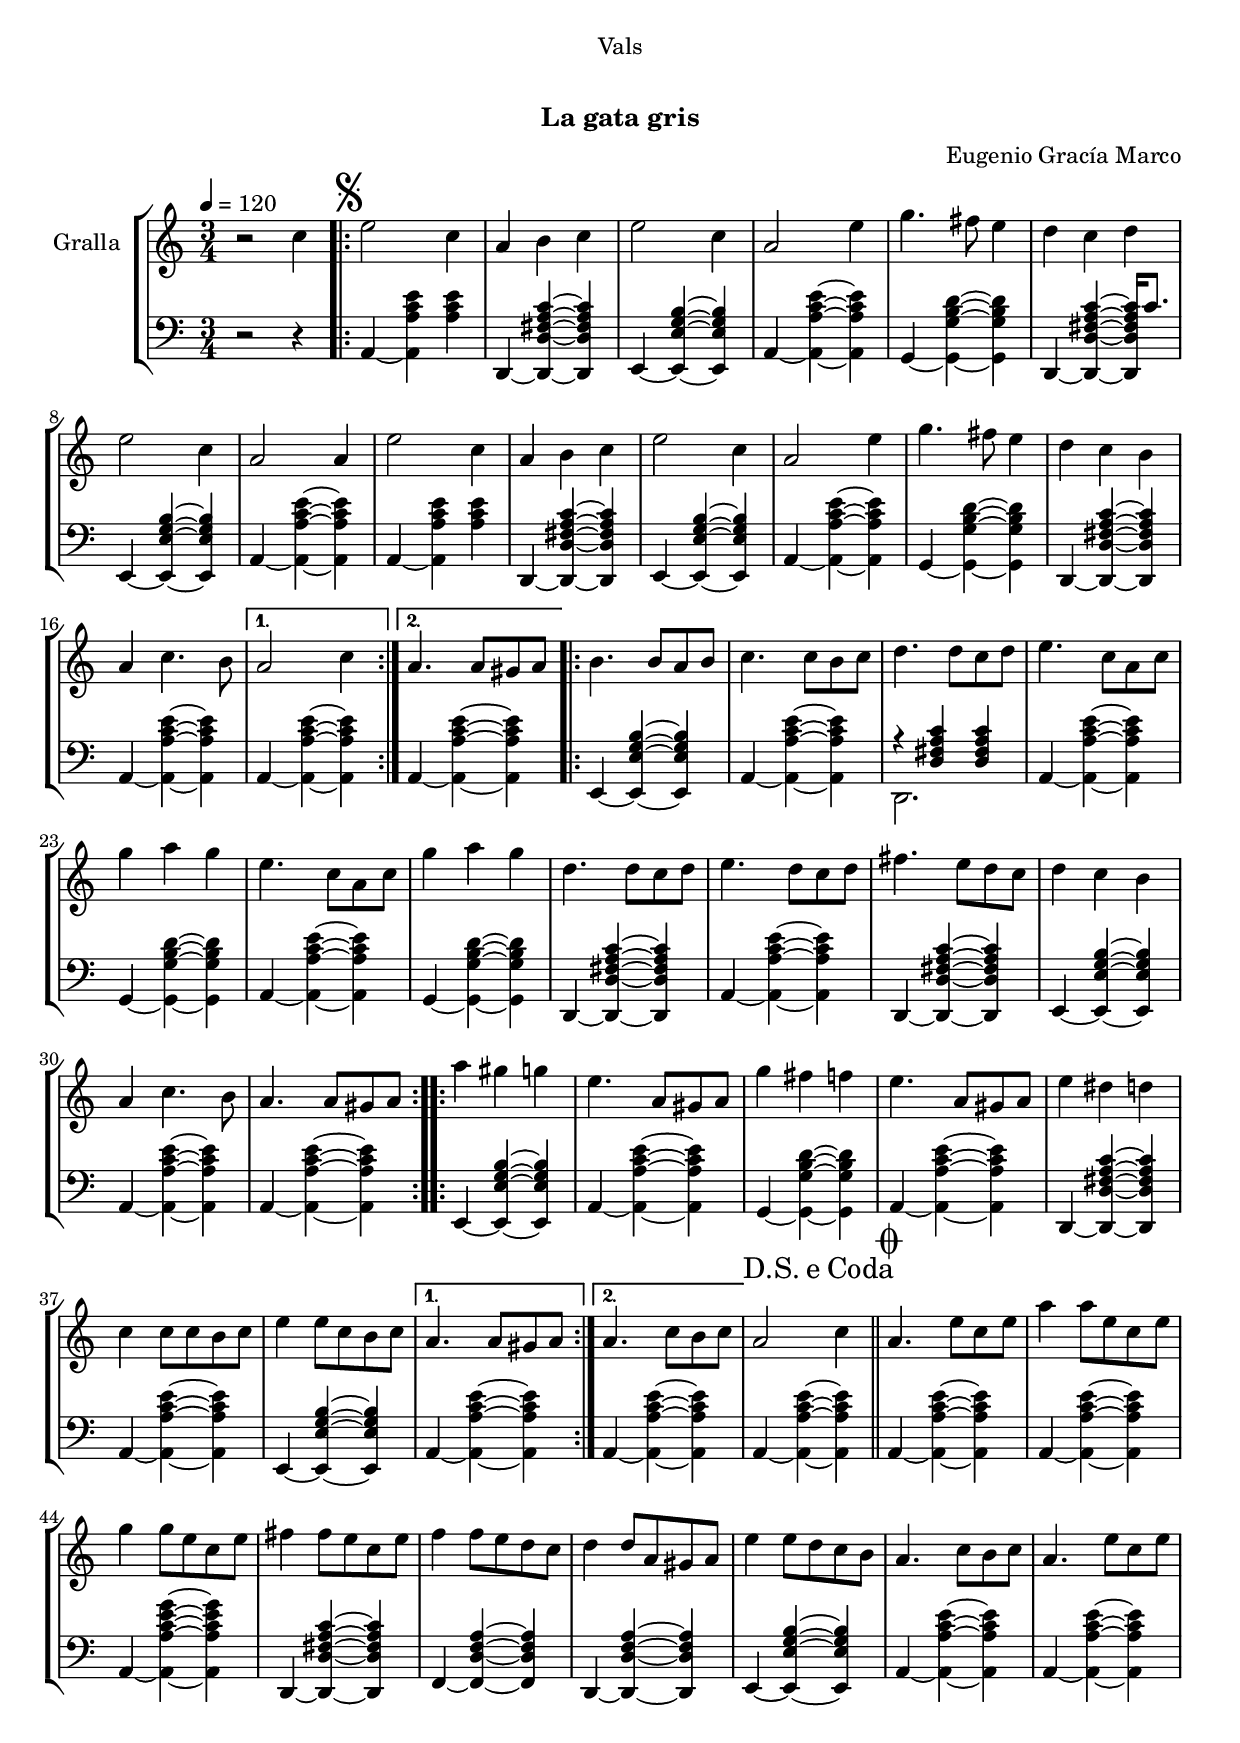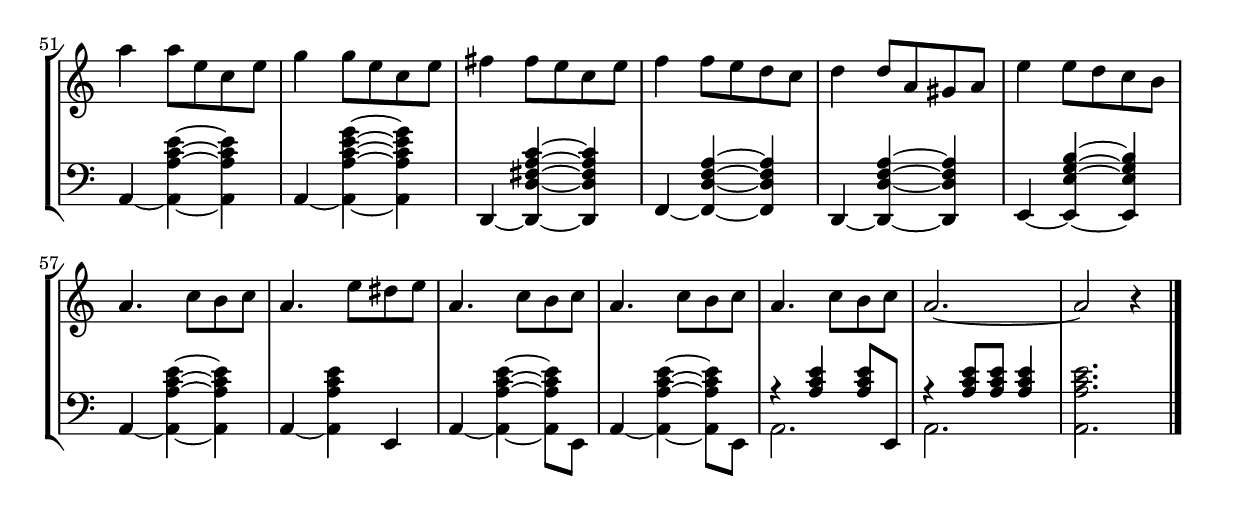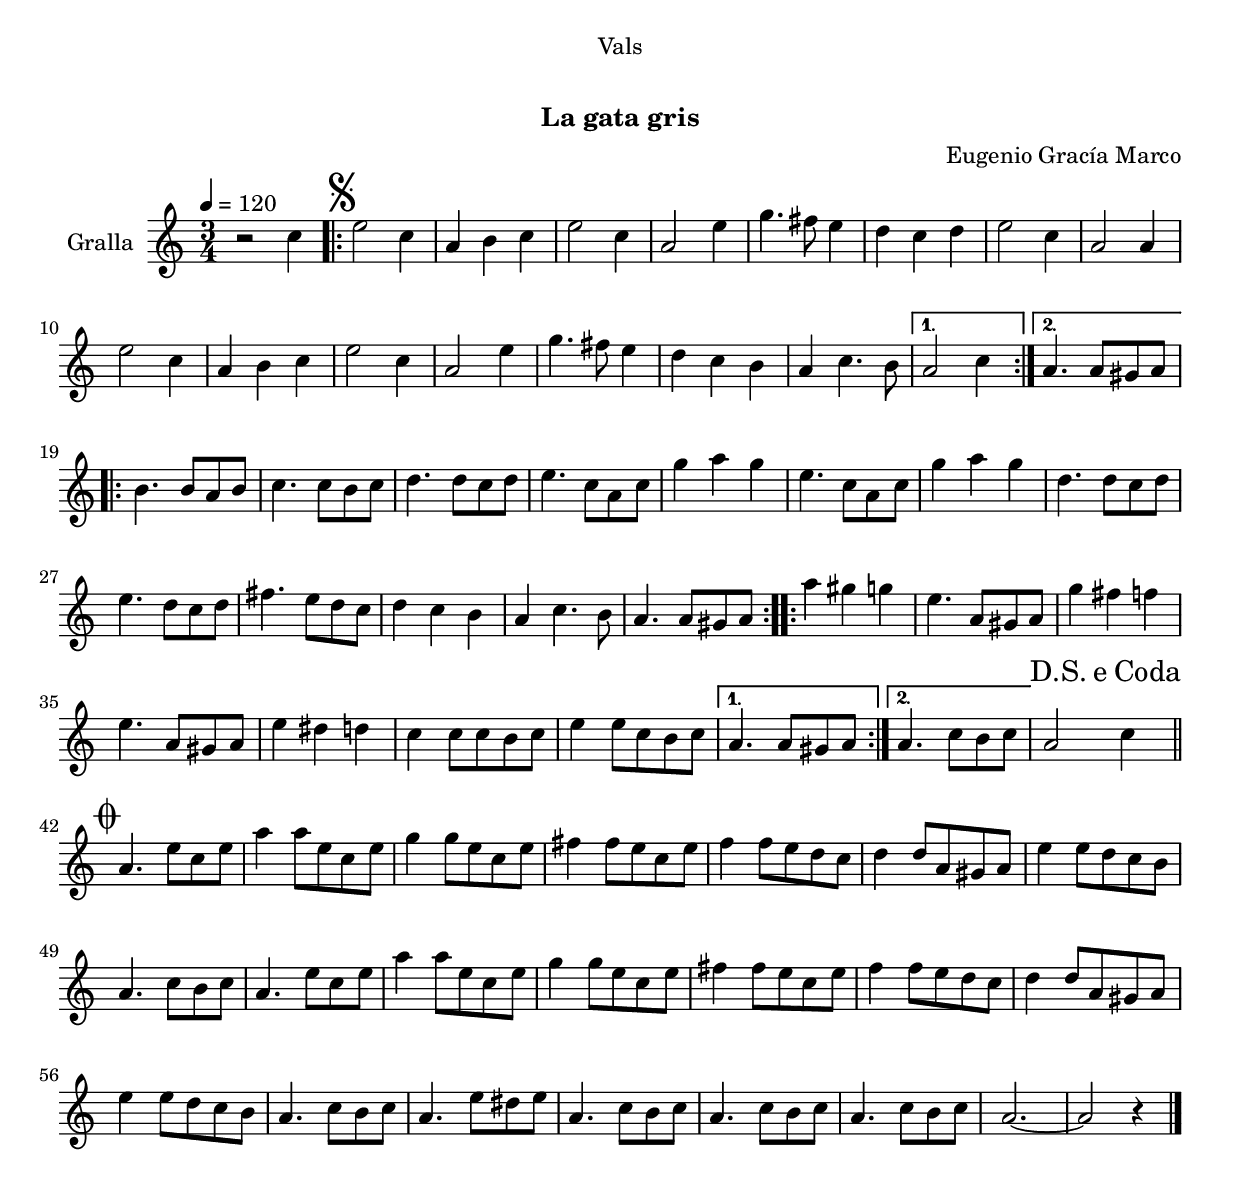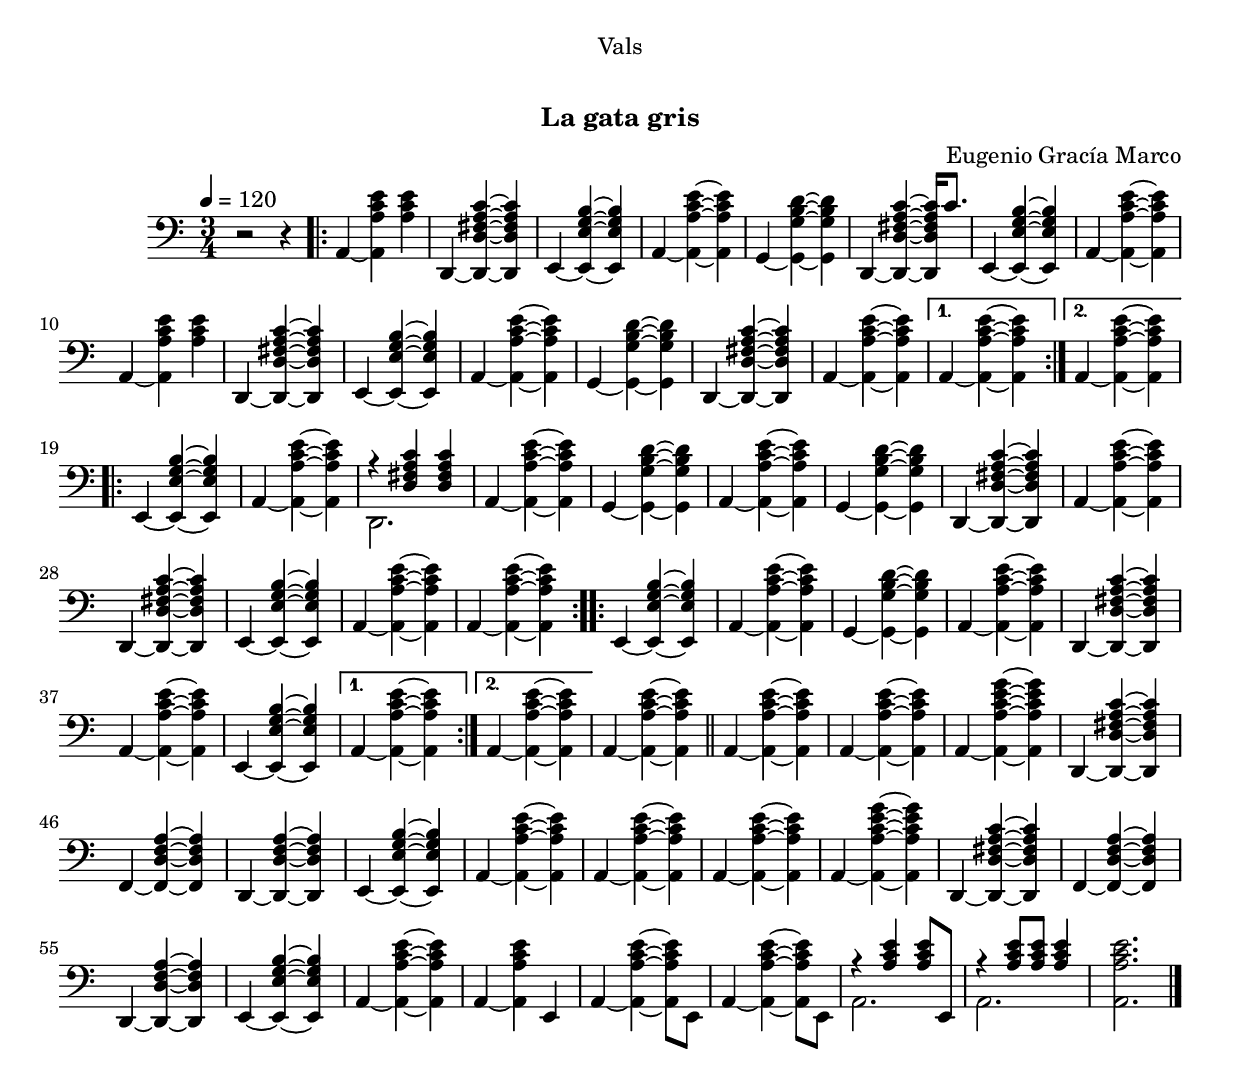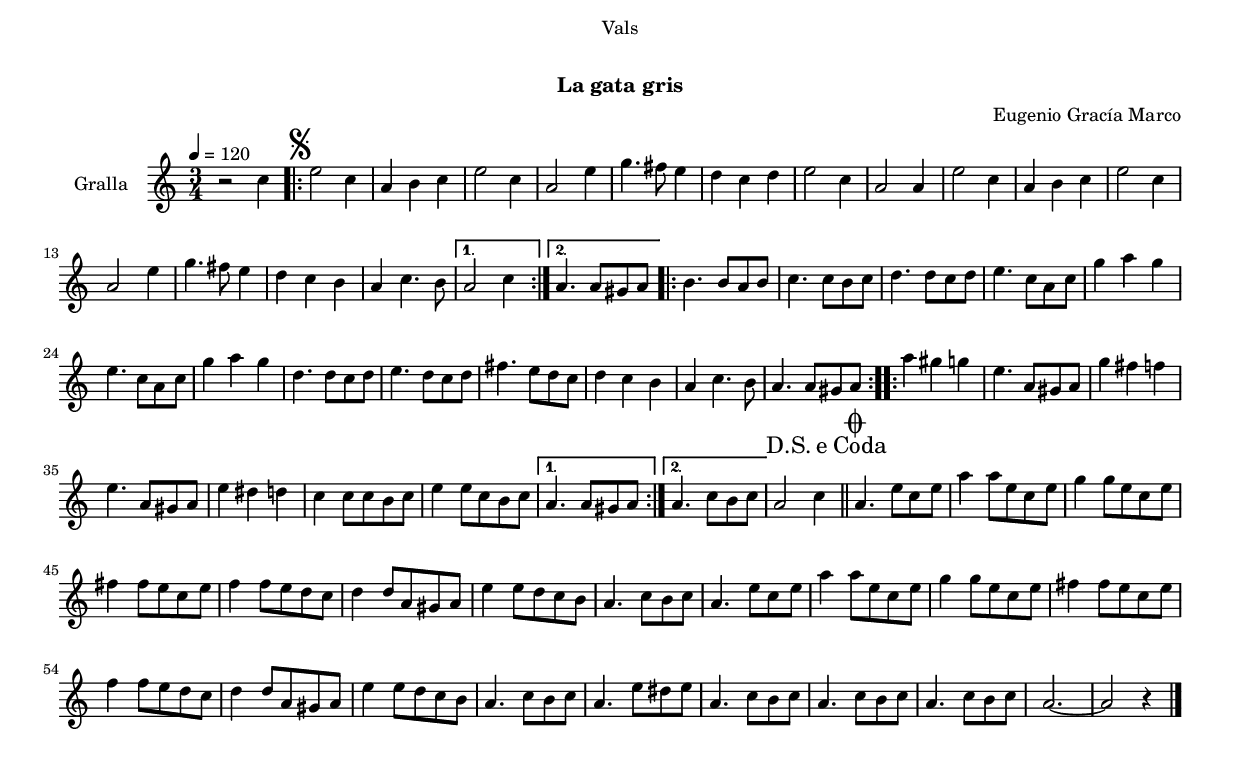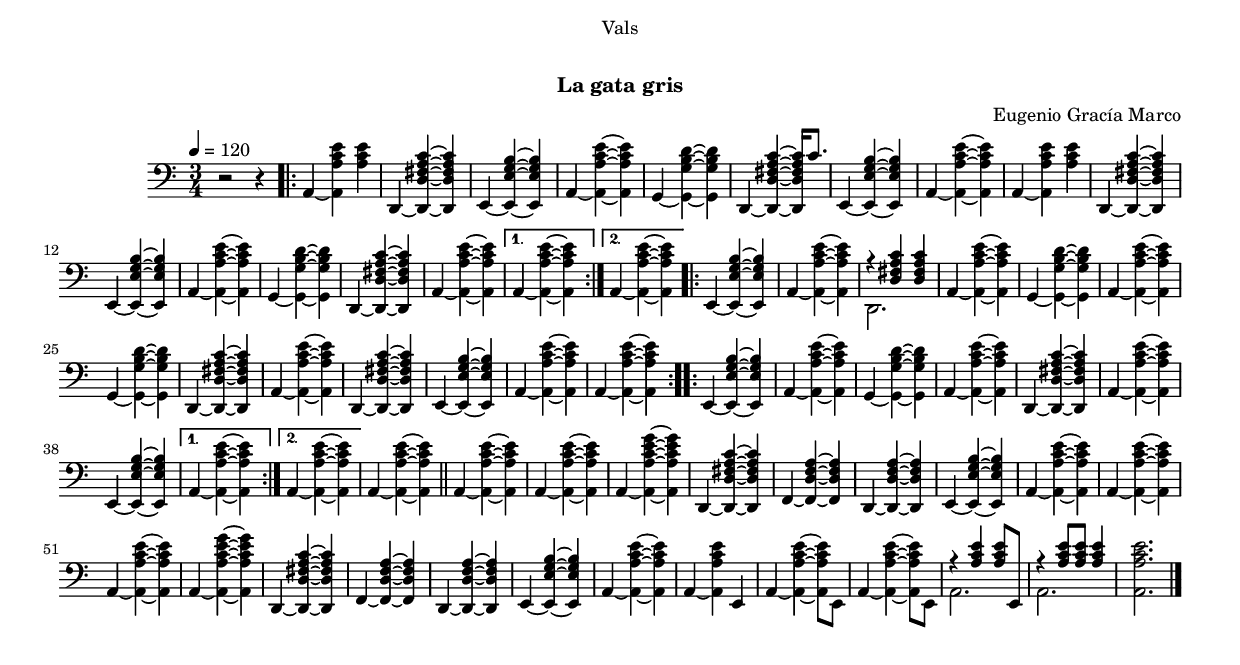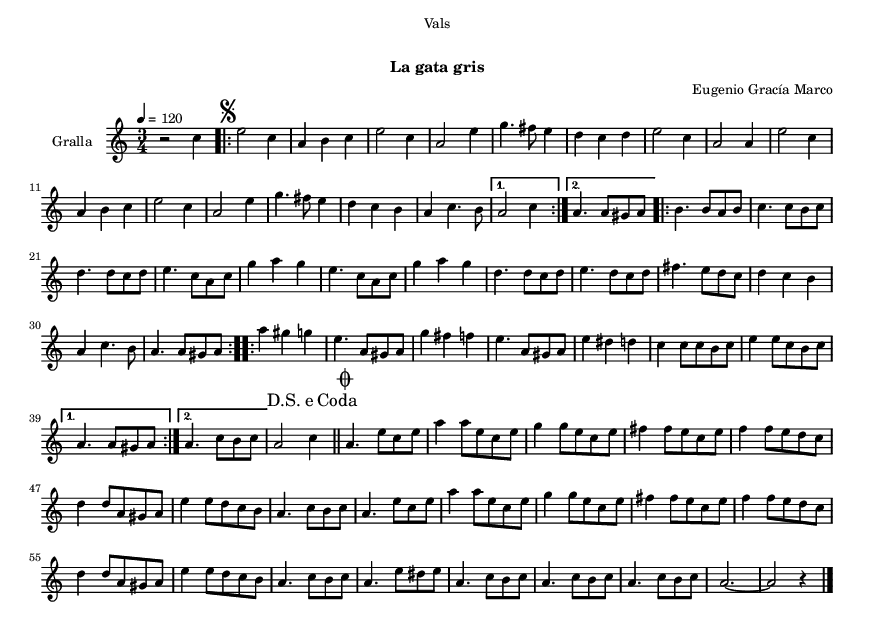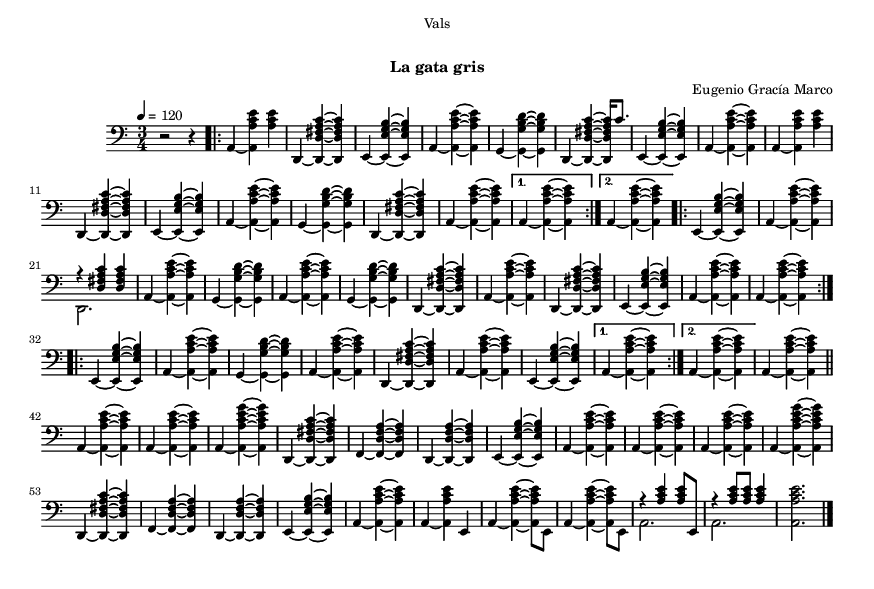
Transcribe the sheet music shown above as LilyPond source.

\version "2.16.0"

\header {
  dedication="Vals"
  title="   "
  subtitle="La gata gris"
  subsubtitle=""
  poet=""
  meter=""
  piece=""
  composer="Eugenio Gracía Marco"
  arranger=""
  opus=""
  instrument=""
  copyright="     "
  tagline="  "
}

liniaroAa =
\relative c''
{
  \tempo 4=120
  \clef treble
  \key c \major
  \time 3/4
  r2 c4  |
  \repeat volta 2 { \mark \markup {\musicglyph #"scripts.segno"} e2 c4  |
  a4 b c  |
  e2 c4  |
  %05
  a2 e'4  |
  g4. fis8 e4  |
  d4 c d  |
  e2 c4  |
  a2 a4  |
  %10
  e'2 c4  |
  a4 b c  |
  e2 c4  |
  a2 e'4  |
  g4. fis8 e4  |
  %15
  d4 c b  |
  a4 c4. b8 }
  \alternative { { a2 c4 }
  { a4. a8 gis a } }
  \repeat volta 2 { b4. b8 a b  |
  %20
  c4. c8 b c  |
  d4. d8 c d  |
  e4. c8 a c  |
  g'4 a g  |
  e4. c8 a c  |
  %25
  g'4 a g  |
  d4. d8 c d  |
  e4. d8 c d  |
  fis4. e8 d c  |
  d4 c b  |
  %30
  a4 c4. b8  |
  a4. a8 gis a  | }
  \repeat volta 2 { a'4 gis g  |
  e4. a,8 gis a  |
  g'4 fis f  |
  %35
  e4. a,8 gis a  |
  e'4 dis d  |
  c4 c8 c b c  |
  e4 e8 c b c }
  \alternative { { a4. a8 gis a }
  %40
  {  a4. c8 b c } }
  \mark \markup {D.S. e Coda} a2 c4  \bar "||"
  \mark \markup {\musicglyph #"scripts.coda"} a4. e'8 c e  |
  a4 a8 e c e  |
  g4 g8 e c e  |
  %45
  fis4 fis8 e c e  |
  f4 f8 e d c  |
  d4 d8 a gis a  |
  e'4 e8 d c b  |
  a4. c8 b c  |
  %50
  a4. e'8 c e  |
  a4 a8 e c e  |
  g4 g8 e c e  |
  fis4 fis8 e c e  |
  f4 f8 e d c  |
  %55
  d4 d8 a gis a  |
  e'4 e8 d c b  |
  a4. c8 b c  |
  a4. e'8 dis e  |
  a,4. c8 b c  |
  %60
  a4. c8 b c  |
  a4. c8 b c  |
  a2. ~  |
  a2 r4  \bar "|."
}

liniaroAb =
\relative a,
{
  \tempo 4=120
  \clef bass
  \key c \major
  \time 3/4
  r2 r4  |
  \repeat volta 2 { a4 ~ <a a' c e> <a' c e>  |
  d,,4 ~ <d d' fis a c> ~ <d d' fis a c>  |
  e4 ~ <e e' g b> ~ <e e' g b>  |
  %05
  a4 ~ <a a' c e> ~ <a a' c e>  |
  g4 ~ <g g' b d> ~ <g g' b d>  |
  d4 ~ <d d' fis a c> ~ <d d' fis a c>16 c''8.  |
  e,,4 ~ <e e' g b> ~ <e e' g b>  |
  a4 ~ <a a' c e> ~ <a a' c e>  |
  %10
  a4 ~ <a a' c e> <a' c e>  |
  d,,4 ~ <d d' fis a c> ~ <d d' fis a c>  |
  e4 ~ <e e' g b> ~ <e e' g b>  |
  a4 ~ <a a' c e> ~ <a a' c e>  |
  g4 ~ <g g' b d> ~ <g g' b d>  |
  %15
  d4 ~ <d d' fis a c> ~ <d d' fis a c>  |
  a'4 ~ <a a' c e> ~ <a a' c e> }
  \alternative { { a4 ~ <a a' c e> ~ <a a' c e> }
  { a4 ~ <a a' c e> ~ <a a' c e> } }
  \repeat volta 2 { e4 ~ <e e' g b> ~ <e e' g b>  |
  %20
  a4 ~ <a a' c e> ~ <a a' c e>  |
  << { r4 <d fis a c> <d fis a c> } \\ { d,2. } >>  |
  a'4 ~ <a a' c e> ~ <a a' c e>  |
  g4 ~ <g g' b d> ~ <g g' b d>  |
  a4 ~ <a a' c e> ~ <a a' c e>  |
  %25
  g4 ~ <g g' b d> ~ <g g' b d>  |
  d4 ~ <d d' fis a c> ~ <d d' fis a c>  |
  a'4 ~ <a a' c e> ~ <a a' c e>  |
  d,4 ~ <d d' fis a c> ~ <d d' fis a c>  |
  e4 ~ <e e' g b> ~ <e e' g b>  |
  %30
  a4 ~ <a a' c e> ~ <a a' c e>  |
  a4 ~ <a a' c e> ~ <a a' c e>  | }
  \repeat volta 2 { e4 ~ <e e' g b> ~ <e e' g b>  |
  a4 ~ <a a' c e> ~ <a a' c e>  |
  g4 ~ <g g' b d> ~ <g g' b d>  |
  %35
  a4 ~ <a a' c e> ~ <a a' c e>  |
  d,4 ~ <d d' fis a c> ~ <d d' fis a c>  |
  a'4 ~ <a a' c e> ~ <a a' c e>  |
  e4 ~ <e e' g b> ~ <e e' g b> }
  \alternative { { a4 ~ <a a' c e> ~ <a a' c e> }
  %40
  { a4 ~ <a a' c e> ~ <a a' c e> } }
  a4 ~ <a a' c e> ~ <a a' c e>  \bar "||"
  a4 ~ <a a' c e> ~ <a a' c e>  |
  a4 ~ <a a' c e> ~ <a a' c e>  |
  a4 ~ <a a' c e g> ~ <a a' c e g>  |
  %45
  d,4 ~ <d d' fis a c> ~ <d d' fis a c>  |
  f4 ~ <f d' f a> ~ <f d' f a>  |
  d4 ~ <d d' f a> ~ <d d' f a>  |
  e4 ~ <e e' g b> ~ <e e' g b>  |
  a4 ~ <a a' c e> ~ <a a' c e>  |
  %50
  a4 ~ <a a' c e> ~ <a a' c e>  |
  a4 ~ <a a' c e> ~ <a a' c e>  |
  a4 ~ <a a' c e g> ~ <a a' c e g>  |
  d,4 ~ <d d' fis a c> ~ <d d' fis a c>  |
  f4 ~ <f d' f a> ~ <f d' f a>  |
  %55
  d4 ~ <d d' f a> ~ <d d' f a>  |
  e4 ~ <e e' g b> ~ <e e' g b>  |
  a4 ~ <a a' c e> ~ <a a' c e>  |
  a4 ~ <a a' c e> e  |
  a4 ~ <a a' c e> ~ <a a' c e>8 e  |
  %60
  a4 ~ <a a' c e> ~ <a a' c e>8 e  |
  << { r4 <a' c e> <a c e>8 e, } \\ { a2. } >>  |
  << { r4 <a' c e>8 <a c e> <a c e>4 } \\ { a,2. } >>  |
  <a a' c e>2.  \bar "|."
}

\book {

\paper {
  print-page-number = false
  #(set-paper-size "a4")
  #(layout-set-staff-size 20)
}

\bookpart {
  \score {
    \new StaffGroup {
      \override Score.RehearsalMark #'self-alignment-X = #LEFT
      <<
        \new Staff \with {instrumentName = #"Gralla" } \liniaroAa
        \new Staff \with {instrumentName = #"" } \liniaroAb
      >>
    }
    \layout {}
  }\score { \unfoldRepeats
    \new StaffGroup {
      \override Score.RehearsalMark #'self-alignment-X = #LEFT
      <<
        \new Staff \with {instrumentName = #"Gralla" } \liniaroAa
        \new Staff \with {instrumentName = #"" } \liniaroAb
      >>
    }
    \midi {}
  }
}

\bookpart {
  \header {}
  \score {
    \new StaffGroup {
      \override Score.RehearsalMark #'self-alignment-X = #LEFT
      <<
        \new Staff \with {instrumentName = #"Gralla" } \liniaroAa
      >>
    }
    \layout {}
  }\score { \unfoldRepeats
    \new StaffGroup {
      \override Score.RehearsalMark #'self-alignment-X = #LEFT
      <<
        \new Staff \with {instrumentName = #"Gralla" } \liniaroAa
      >>
    }
    \midi {}
  }
}

\bookpart {
  \header {}
  \score {
    \new StaffGroup {
      \override Score.RehearsalMark #'self-alignment-X = #LEFT
      <<
        \new Staff \with {instrumentName = #"" } \liniaroAb
      >>
    }
    \layout {}
  }\score { \unfoldRepeats
    \new StaffGroup {
      \override Score.RehearsalMark #'self-alignment-X = #LEFT
      <<
        \new Staff \with {instrumentName = #"" } \liniaroAb
      >>
    }
    \midi {}
  }
}

}

\book {

\paper {
  print-page-number = false
  #(set-paper-size "a5landscape")
  #(layout-set-staff-size 16)
}

\bookpart {
  \header {}
  \score {
    \new StaffGroup {
      \override Score.RehearsalMark #'self-alignment-X = #LEFT
      <<
        \new Staff \with {instrumentName = #"Gralla" } \liniaroAa
      >>
    }
    \layout {}
  }
}

\bookpart {
  \header {}
  \score {
    \new StaffGroup {
      \override Score.RehearsalMark #'self-alignment-X = #LEFT
      <<
        \new Staff \with {instrumentName = #"" } \liniaroAb
      >>
    }
    \layout {}
  }
}

}

\book {

\paper {
  print-page-number = false
  #(set-paper-size "a6landscape")
  #(layout-set-staff-size 12)
}

\bookpart {
  \header {}
  \score {
    \new StaffGroup {
      \override Score.RehearsalMark #'self-alignment-X = #LEFT
      <<
        \new Staff \with {instrumentName = #"Gralla" } \liniaroAa
      >>
    }
    \layout {}
  }
}

\bookpart {
  \header {}
  \score {
    \new StaffGroup {
      \override Score.RehearsalMark #'self-alignment-X = #LEFT
      <<
        \new Staff \with {instrumentName = #"" } \liniaroAb
      >>
    }
    \layout {}
  }
}

}

